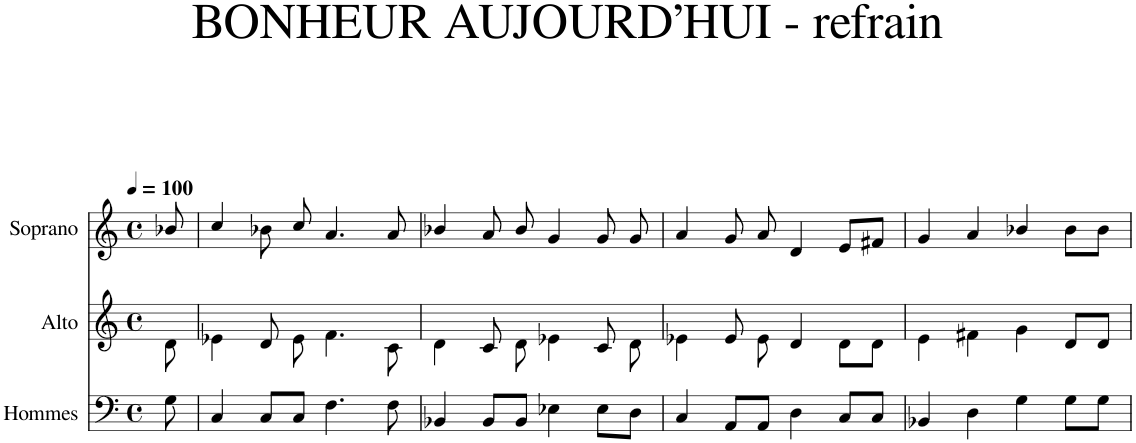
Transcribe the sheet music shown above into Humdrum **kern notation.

**kern	**kern	**kern
*part3	*part2	*part1
*staff3	*staff2	*staff1
*I"Hommes	*I"Alto	*I"Soprano
*I'H.	*I'A.	*I'S.
*clefF4	*clefG2	*clefG2
*k[]	*k[]	*k[]
*M4/4	*M4/4	*M4/4
*met(c)	*met(c)	*met(c)
*MM100	*MM100	*MM100
=1	=1	=1
8G\	8d\	8b-X/
=2	=2	=2
4C/	4e-X\	4cc/
8C/L	8d/	8b-X\
8C/J	8e-\	8cc/
4.F\	4.f\	4.a/
8F\	8c\	8a/
=3	=3	=3
4BB-X/	4d\	4b-X/
8BB-/L	8c/	8a/
8BB-/J	8d\	8b-/
4E-X\	4e-X\	4g/
8E-\L	8c/	8g/
8D\J	8d\	8g/
=4	=4	=4
4C/	4e-X\	4a/
8AA/L	8e-/	8g/
8AA/J	8e-\	8a/
4D\	4d/	4d/
8C/L	8d\L	8e/L
8C/J	8d\J	8f#X/J
=5	=5	=5
4BB-X/	4e\	4g/
4D\	4f#X\	4a/
4G\	4g\	4b-X/
8G\L	8d/L	8b-\L
8G\J	8d/J	8b-\J
=	=	=
*-	*-	*-
